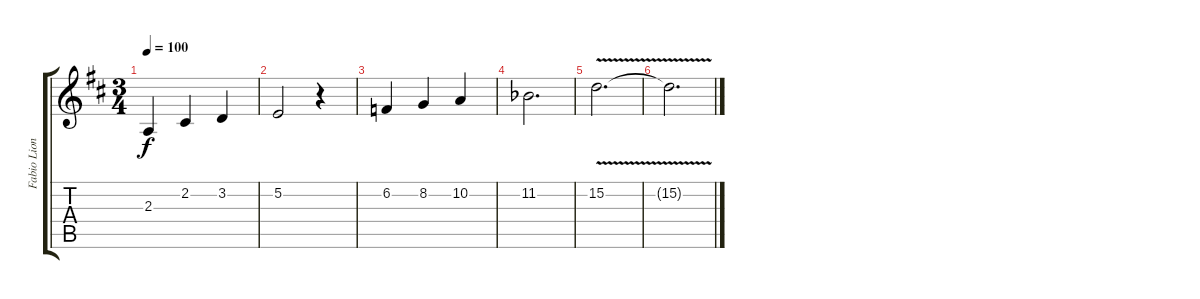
\track ("Fabio Lione" "Fabio Lion") {instrument bassoon}
\staff {score tabs}
\tuning (E4 B3 G3 D3 A2 E2) {hide}
\ts (3 4)
\tempo 100
\clef g2
\ks bminor
2.3.4{dy f} 2.2.4 3.2.4 |
5.2.2 r.4 |
6.2.4 8.2.4 10.2.4 |
11.2{acc b}.2{d} |
15.2{v}.2{d} |
15.2{t}.2{d}
